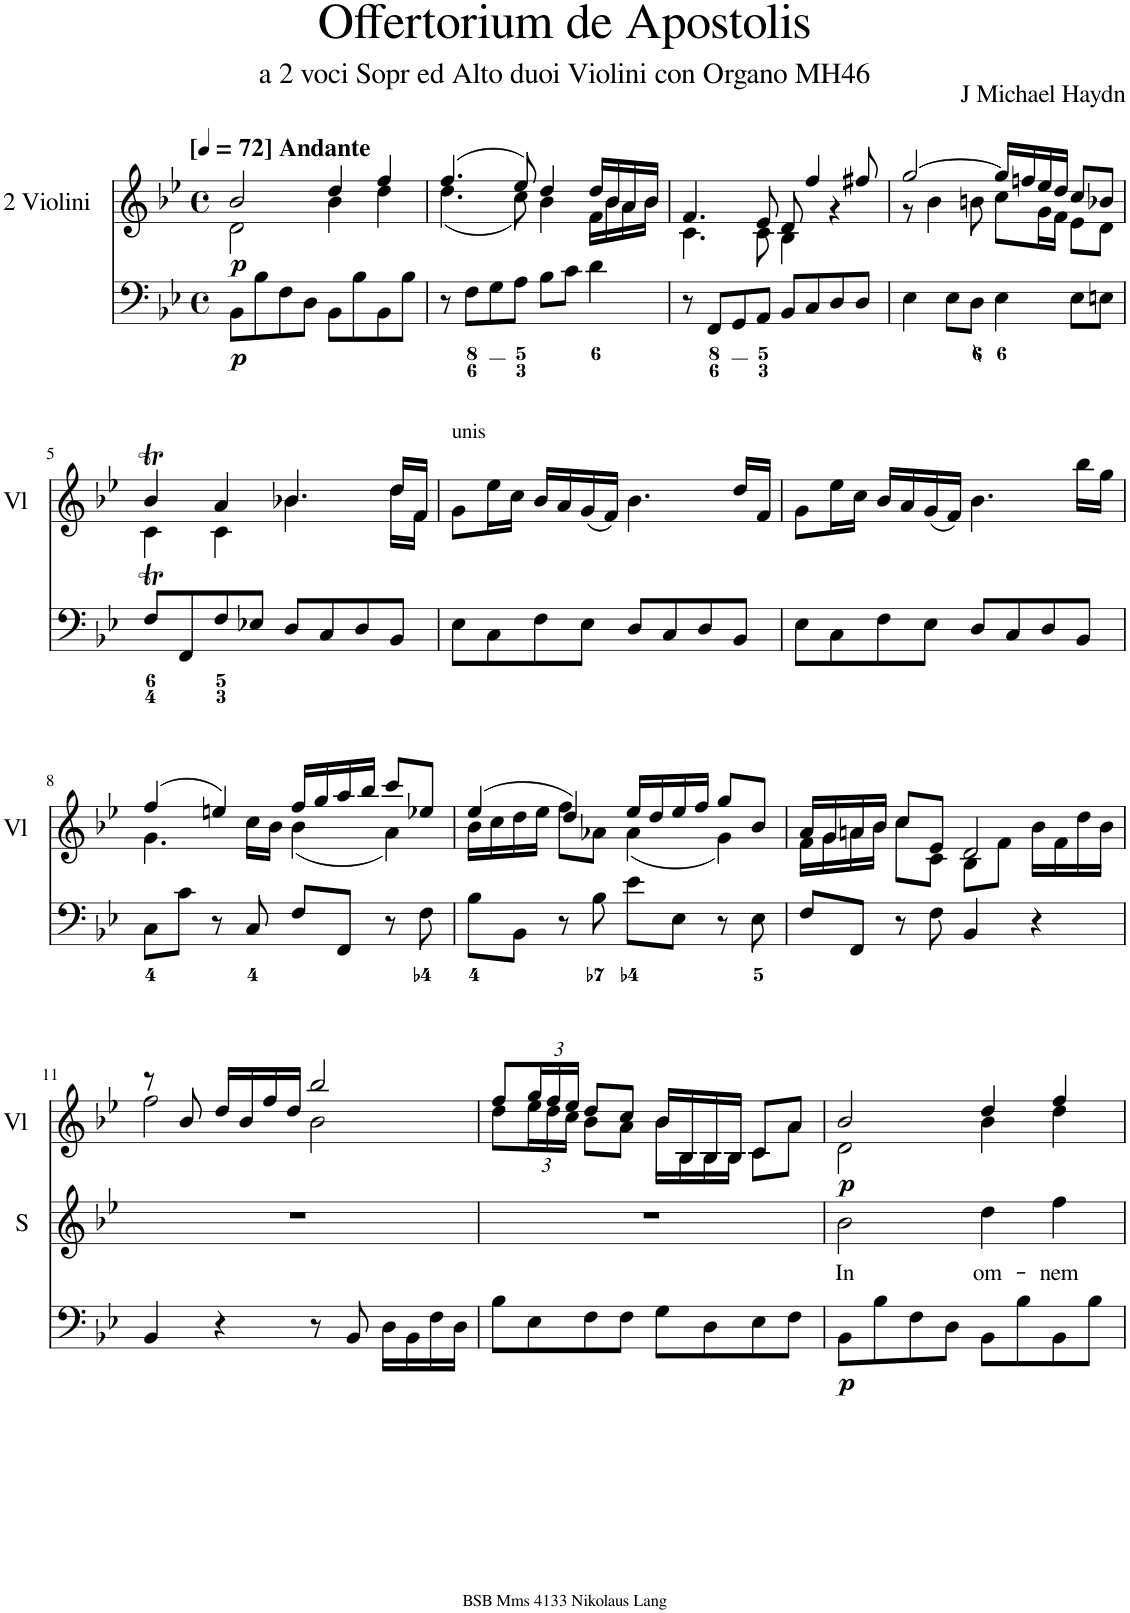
**kern	**dynam	**kern	**dynam	**kern	**dynam	**kern	**text	**kern	**dynam
*part5	*part5	*part4	*part4	*part3	*part3	*part2	*part2	*part1	*part1
*staff5	*staff5	*staff4	*staff4	*staff3	*staff3	*staff2	*staff2	*staff1	*staff1
*I"Violin	*	*I"Violin	*	*I"Organ	*	*I"S	*	*I"2 Violini	*
*I'Vln	*	*I'Vln	*	*	*	*I'S	*	*I'Vl	*
*stria5	*	*stria5	*	*	*	*stria5	*	*	*
*clefG2	*	*clefG2	*	*clefF4	*	*clefG2	*	*clefG2	*
*k[b-e-]	*	*k[b-e-]	*	*k[b-e-]	*	*k[b-e-]	*	*k[b-e-]	*
*M4/4	*	*M4/4	*	*M4/4	*	*M4/4	*	*M4/4	*
*met(c)	*	*met(c)	*	*met(c)	*	*met(c)	*	*met(c)	*
*MM72	*	*MM72	*	*MM72	*	*MM72	*	*MM72	*
=1	=1	=1	=1	=1	=1	=1	=1	=1	=1
*	*	*	*	*	*	*	*	*^	*
!	!	!	!	!	!	!	!	!LO:TX:a:B:t=[	!	!
!	!	!	!	!	!	!	!	!LO:TX:a:B:t=] Andante	!	!
!	!	!	!LO:DY:b	!	!LO:DY:b	!	!	!	!	!LO:DY:b
2d	.	2b-	p	8BB-\L	p	1r	.	2b-/	2d\	p
.	.	.	.	8B-\	.	.	.	.	.	.
.	.	.	.	8F\	.	.	.	.	.	.
.	.	.	.	8D\J	.	.	.	.	.	.
4b-	.	4dd	.	8BB-\L	.	.	.	4dd/	4b-\	.
.	.	.	.	8B-\	.	.	.	.	.	.
4dd	.	4ff	.	8BB-\	.	.	.	4ff/	4dd\	.
.	.	.	.	8B-\J	.	.	.	.	.	.
=2	=2	=2	=2	=2	=2	=2	=2	=2	=2	=2
(4.dd	.	(4.ff	.	8r	.	1r	.	(4.ff/	(4.dd\	.
.	.	.	.	8F\L	.	.	.	.	.	.
.	.	.	.	8G\	.	.	.	.	.	.
8cc)	.	8ee-)	.	8A\J	.	.	.	8ee-/)	8cc\)	.
4b-	.	4dd	.	8B-\L	.	.	.	4dd/	4b-\	.
.	.	.	.	8c\J	.	.	.	.	.	.
16f/LL	.	16dd\LL	.	4d\	.	.	.	16dd/LL	16f\LL	.
16b-/J	.	16b-\J	.	.	.	.	.	16b-/	16b-\	.
16a/L	.	16a\L	.	.	.	.	.	16a/	16a\	.
16b-/JJ	.	16b-\JJ	.	.	.	.	.	16b-/JJ	16b-\JJ	.
=3	=3	=3	=3	=3	=3	=3	=3	=3	=3	=3
4.c	.	4.f	.	8r	.	1r	.	4.f/	4.c\	.
.	.	.	.	8FF/L	.	.	.	.	.	.
.	.	.	.	8GG/	.	.	.	.	.	.
8c	.	8e-	.	8AA/J	.	.	.	8e-/	8c\	.
4B-	.	8d	.	8BB-/L	.	.	.	8d/	4B-\	.
.	.	4ff	.	8C/	.	.	.	4ff/	.	.
4r	.	.	.	8D/	.	.	.	.	4r	.
.	.	8ff#X	.	8D/J	.	.	.	8ff#X/	.	.
=4	=4	=4	=4	=4	=4	=4	=4	=4	=4	=4
8r	.	[2gg	.	4E-\	.	1r	.	[2gg/	8r	.
4b-	.	.	.	.	.	.	.	.	4b-\	.
.	.	.	.	8E-\L	.	.	.	.	.	.
8bn	.	.	.	8D\J	.	.	.	.	8bn\	.
8cc/L	.	16gg\LL]	.	4E-\	.	.	.	16gg/LL]	8cc\L	.
.	.	16ffn\J	.	.	.	.	.	16ffn/	.	.
16g/L	.	16ee-\L	.	.	.	.	.	16ee-/	16g\L	.
16f/JJ	.	16dd\JJ	.	.	.	.	.	16dd/JJ	16f\JJ	.
8e-/L	.	8cc\L	.	8E-\L	.	.	.	8cc/L	8e-\L	.
8d/J	.	8b-\J	.	8En\J	.	.	.	8b-X/J	8d\J	.
!!LO:LB:g=z	!!
=5	=5	=5	=5	=5	=5	=5	=5	=5	=5	=5
4cT	.	4b-T	.	8F/L	.	1r	.	4b-T/	4cT\	.
.	.	.	.	8FF/	.	.	.	.	.	.
4c	.	4a	.	8F/	.	.	.	4a/	4c\	.
.	.	.	.	8E-X/J	.	.	.	.	.	.
4.b-X	.	4.b-	.	8D/L	.	.	.	4.b-/	4.b-X\	.
.	.	.	.	8C/	.	.	.	.	.	.
.	.	.	.	8D/	.	.	.	.	.	.
16dd/LL	.	16dd/LL	.	8BB-/J	.	.	.	16dd/LL	16dd\LL	.
16f/JJ	.	16f/JJ	.	.	.	.	.	16f/JJ	16f\JJ	.
=6	=6	=6	=6	=6	=6	=6	=6	=6	=6	=6
!	!	!	!	!	!	!	!	!LO:TX:a:t=unis	!	!
!	!	!LO:TX:a:t=unis	!	!	!	!	!	!	!	!
!LO:TX:a:t=unis	!	!	!	!	!	!	!	!	!	!
*	*	*	*	*	*	*	*	*v	*v	*
8g/L	.	8g/L	.	8E-\L	.	1r	.	8g\L	.
16ee-/L	.	16ee-/L	.	8C\	.	.	.	16ee-\L	.
16cc/JJ	.	16cc/JJ	.	.	.	.	.	16cc\JJ	.
16b-/LL	.	16b-/LL	.	8F\	.	.	.	16b-/LL	.
16a/J	.	16a/J	.	.	.	.	.	16a/	.
(16g/L	.	(16g/L	.	8E-\J	.	.	.	(16g/	.
16f/JJ)	.	16f/JJ)	.	.	.	.	.	16f/JJ)	.
4.b-	.	4.b-	.	8D/L	.	.	.	4.b-\	.
.	.	.	.	8C/	.	.	.	.	.
.	.	.	.	8D/	.	.	.	.	.
16dd/LL	.	16dd/LL	.	8BB-/J	.	.	.	16dd/LL	.
16f/JJ	.	16f/JJ	.	.	.	.	.	16f/JJ	.
=7	=7	=7	=7	=7	=7	=7	=7	=7	=7
8g/L	.	8g/L	.	8E-\L	.	1r	.	8g\L	.
16ee-/L	.	16ee-/L	.	8C\	.	.	.	16ee-\L	.
16cc/JJ	.	16cc/JJ	.	.	.	.	.	16cc\JJ	.
16b-/LL	.	16b-/LL	.	8F\	.	.	.	16b-/LL	.
16a/J	.	16a/J	.	.	.	.	.	16a/	.
(16g/L	.	(16g/L	.	8E-\J	.	.	.	(16g/	.
16f/JJ)	.	16f/JJ)	.	.	.	.	.	16f/JJ)	.
4.b-	.	4.b-	.	8D/L	.	.	.	4.b-\	.
.	.	.	.	8C/	.	.	.	.	.
.	.	.	.	8D/	.	.	.	.	.
16bb-\LL	.	16bb-\LL	.	8BB-/J	.	.	.	16bb-\LL	.
16gg\JJ	.	16gg\JJ	.	.	.	.	.	16gg\JJ	.
!!LO:LB:g=z
=8	=8	=8	=8	=8	=8	=8	=8	=8	=8
*	*	*	*	*	*	*	*	*^	*
4.g	.	4ff	.	8C\L	.	1r	.	(4ff/	4.g\	.
.	.	.	.	8c\J	.	.	.	.	.	.
.	.	4een	.	8r	.	.	.	4een/)	.	.
16cc\LL	.	.	.	8C/	.	.	.	.	16cc\LL	.
16b-\JJ	.	.	.	.	.	.	.	.	16b-\JJ	.
4b-	.	16ff\LL	.	8F/L	.	.	.	16ff/LL	(4b-\	.
.	.	16gg\J	.	.	.	.	.	16gg/	.	.
.	.	16aa\L	.	8FF/J	.	.	.	16aa/	.	.
.	.	16bb-\JJ	.	.	.	.	.	16bb-/JJ	.	.
4a	.	8ccc\L	.	8r	.	.	.	8ccc/L	4a\)	.
.	.	8ee-X\J	.	8F\	.	.	.	8ee-X/J	.	.
=9	=9	=9	=9	=9	=9	=9	=9	=9	=9	=9
16b-\LL	.	(4ee-	.	8B-\L	.	1r	.	(4ee-/	16b-\LL	.
16cc\J	.	.	.	.	.	.	.	.	16cc\	.
16dd\L	.	.	.	8BB-\J	.	.	.	.	16dd\	.
16ee-\JJ	.	.	.	.	.	.	.	.	16ee-\JJ	.
8ff\L	.	4dd)	.	8r	.	.	.	4dd/)	8ff\L	.
8a-X\J	.	.	.	8B-\	.	.	.	.	8a-X\J	.
(4a-	.	16ee-\LL	.	8e-\L	.	.	.	16ee-/LL	(4a-\	.
.	.	16dd\J	.	.	.	.	.	16dd/	.	.
.	.	16ee-\L	.	8E-\J	.	.	.	16ee-/	.	.
.	.	16ff\JJ	.	.	.	.	.	16ff/JJ	.	.
4g)	.	8gg\L	.	8r	.	.	.	8gg/L	4g\)	.
.	.	8b-\J	.	8E-\	.	.	.	8b-/J	.	.
=10	=10	=10	=10	=10	=10	=10	=10	=10	=10	=10
16f/LL	.	16a/LL	.	8F/L	.	1r	.	16a/LL	16f\LL	.
16g/J	.	16g/J	.	.	.	.	.	16g/	16g\	.
16an/L	.	16a/L	.	8FF/J	.	.	.	16a/	16an\	.
16b-/JJ	.	16b-/JJ	.	.	.	.	.	16b-/JJ	16b-\JJ	.
8cc/L	.	8cc/L	.	8r	.	.	.	8cc/L	8cc\L	.
8c/J	.	8e-/J	.	8F\	.	.	.	8e-/J	8c\J	.
8B-/L	.	2d	.	4BB-/	.	.	.	2d/	8B-\L	.
8f/J	.	.	.	.	.	.	.	.	8f\J	.
16b-\LL	.	.	.	4r	.	.	.	.	16b-\LL	.
16f\J	.	.	.	.	.	.	.	.	16f\	.
16dd\L	.	.	.	.	.	.	.	.	16dd\	.
16b-\JJ	.	.	.	.	.	.	.	.	16b-\JJ	.
!!LO:LB:g=z	!!
=11	=11	=11	=11	=11	=11	=11	=11	=11	=11	=11
2ff	.	8r	.	4BB-/	.	1r	.	8r	2ff\	.
.	.	8b-	.	.	.	.	.	8b-/	.	.
.	.	16dd\LL	.	4r	.	.	.	16dd/LL	.	.
.	.	16b-\J	.	.	.	.	.	16b-/	.	.
.	.	16ff\L	.	.	.	.	.	16ff/	.	.
.	.	16dd\JJ	.	.	.	.	.	16dd/JJ	.	.
2b-	.	2bb-	.	8r	.	.	.	2bb-/	2b-\	.
.	.	.	.	8BB-/	.	.	.	.	.	.
.	.	.	.	16D\LL	.	.	.	.	.	.
.	.	.	.	16BB-\	.	.	.	.	.	.
.	.	.	.	16F\	.	.	.	.	.	.
.	.	.	.	16D\JJ	.	.	.	.	.	.
=12	=12	=12	=12	=12	=12	=12	=12	=12	=12	=12
8dd	.	8ff\L	.	8B-\L	.	1r	.	8ff/L	8dd\L	.
*	*	*Xbrackettup	*	*	*	*	*	*Xbrackettup	*	*
8r	.	24gg\L	.	8E-\	.	.	.	24gg/L	24ee-\L	.
.	.	24ff\	.	.	.	.	.	24ff/	24dd\	.
.	.	24ee-\JJ	.	.	.	.	.	24ee-/JJ	24cc\JJ	.
8b-/L	.	8dd\L	.	8F\	.	.	.	8dd/L	8b-\L	.
8a/J	.	8cc\J	.	8F\J	.	.	.	8cc/J	8a\J	.
16b-/LL	.	16b-/LL	.	8G\L	.	.	.	16b-/LL	16b-\LL	.
16B-/J	.	16B-/J	.	.	.	.	.	16B-/	16B-\	.
16B-/L	.	16B-/L	.	8D\	.	.	.	16B-/	16B-\	.
16B-/JJ	.	16B-/JJ	.	.	.	.	.	16B-/JJ	16B-\JJ	.
8c/L	.	8c/L	.	8E-\	.	.	.	8c/L	8c\L	.
8a/J	.	8a/J	.	8F\J	.	.	.	8a/J	8a\J	.
=13	=13	=13	=13	=13	=13	=13	=13	=13	=13	=13
!	!LO:DY:b	!	!LO:DY:b	!	!LO:DY:b	!	!LO:LY:b	!	!	!LO:DY:b
2d	p	2b-	p	8BB-\L	p	2b-\	In	2b-/	2d\	p
.	.	.	.	8B-\	.	.	.	.	.	.
.	.	.	.	8F\	.	.	.	.	.	.
.	.	.	.	8D\J	.	.	.	.	.	.
!	!	!	!	!	!	!	!LO:LY:b	!	!	!
4b-	.	4dd	.	8BB-\L	.	4dd\	om-	4dd/	4b-\	.
.	.	.	.	8B-\	.	.	.	.	.	.
!	!	!	!	!	!	!	!LO:LY:b	!	!	!
4dd	.	4ff	.	8BB-\	.	4ff\	-nem	4ff/	4dd\	.
.	.	.	.	8B-\J	.	.	.	.	.	.
*	*	*	*	*	*	*	*	*v	*v	*
=	=	=	=	=	=	=	=	=	=
*-	*-	*-	*-	*-	*-	*-	*-	*-	*-
